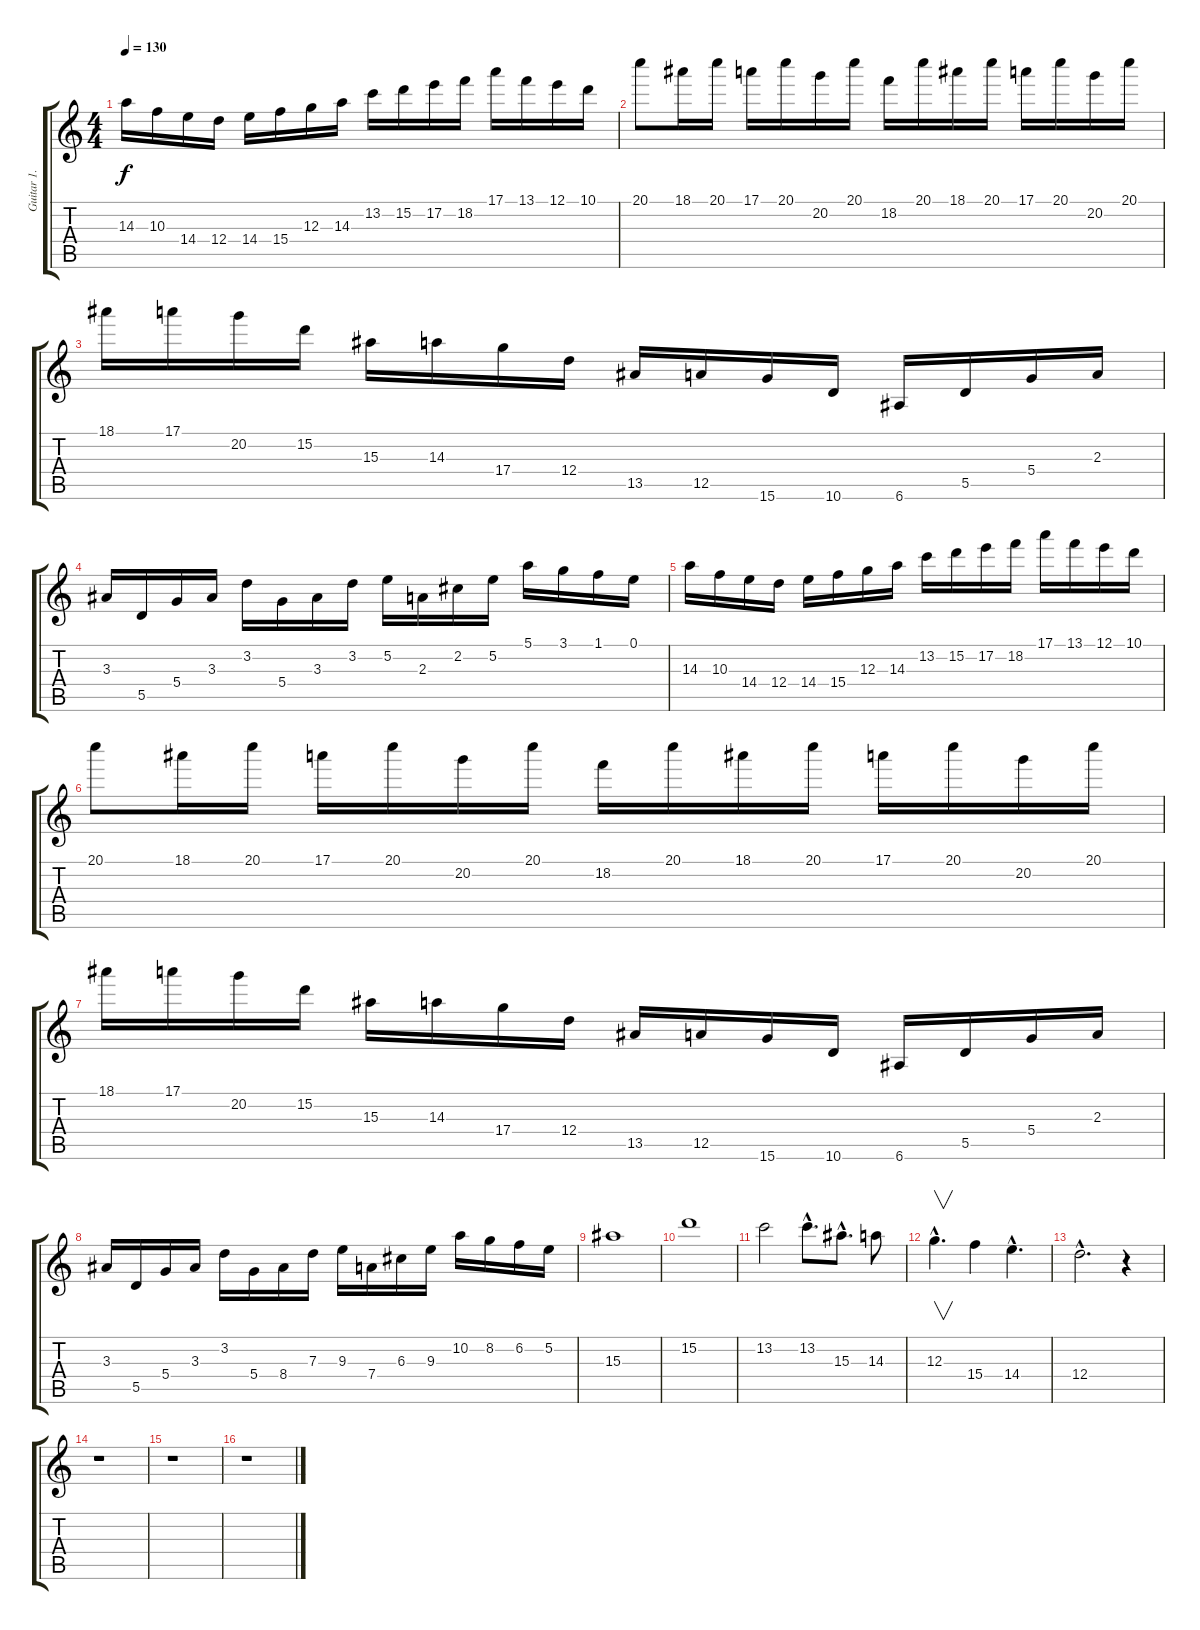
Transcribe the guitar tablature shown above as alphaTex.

\track ("Guitar 1." "Guitar 1.") {instrument overdrivenguitar}
\staff {score tabs}
\tuning (E4 B3 G3 D3 A2 E2) {hide}
\ts (4 4)
\tempo 130
\clef g2
\ks c
14.3.16{dy f instrument overdrivenguitar} 10.3.16 14.4.16 12.4.16 14.4.16 15.4.16 12.3.16 14.3.16 13.2.16 15.2.16 17.2.16 18.2.16 17.1.16 13.1.16 12.1.16 10.1.16 |
20.1.8 18.1.16 20.1.16 17.1.16 20.1.16 20.2.16 20.1.16 18.2.16 20.1.16 18.1.16 20.1.16 17.1.16 20.1.16 20.2.16 20.1.16 |
18.1.16 17.1.16 20.2.16 15.2.16 15.3.16 14.3.16 17.4.16 12.4.16 13.5.16 12.5.16 15.6.16 10.6.16 6.6.16 5.5.16 5.4.16 2.3.16 |
3.3.16 5.5.16 5.4.16 3.3.16 3.2.16 5.4.16 3.3.16 3.2.16 5.2.16 2.3.16 2.2.16 5.2.16 5.1.16 3.1.16 1.1.16 0.1.16 |
14.3.16 10.3.16 14.4.16 12.4.16 14.4.16 15.4.16 12.3.16 14.3.16 13.2.16 15.2.16 17.2.16 18.2.16 17.1.16 13.1.16 12.1.16 10.1.16 |
20.1.8 18.1.16 20.1.16 17.1.16 20.1.16 20.2.16 20.1.16 18.2.16 20.1.16 18.1.16 20.1.16 17.1.16 20.1.16 20.2.16 20.1.16 |
18.1.16 17.1.16 20.2.16 15.2.16 15.3.16 14.3.16 17.4.16 12.4.16 13.5.16 12.5.16 15.6.16 10.6.16 6.6.16 5.5.16 5.4.16 2.3.16 |
3.3.16 5.5.16 5.4.16 3.3.16 3.2.16 5.4.16 8.4.16 7.3.16 9.3.16 7.4.16 6.3.16 9.3.16 10.2.16 8.2.16 6.2.16 5.2.16 |
15.3.1 |
15.2.1 |
13.2.2 13.2{hac}.8{d} 15.3{hac}.8{d} 14.3.8 |
12.3{hac}.4{v d} 15.4.4 14.4{hac}.4{d} |
12.4{hac}.2{d} r.4 |
r.1 |
r.1 |
r.1
